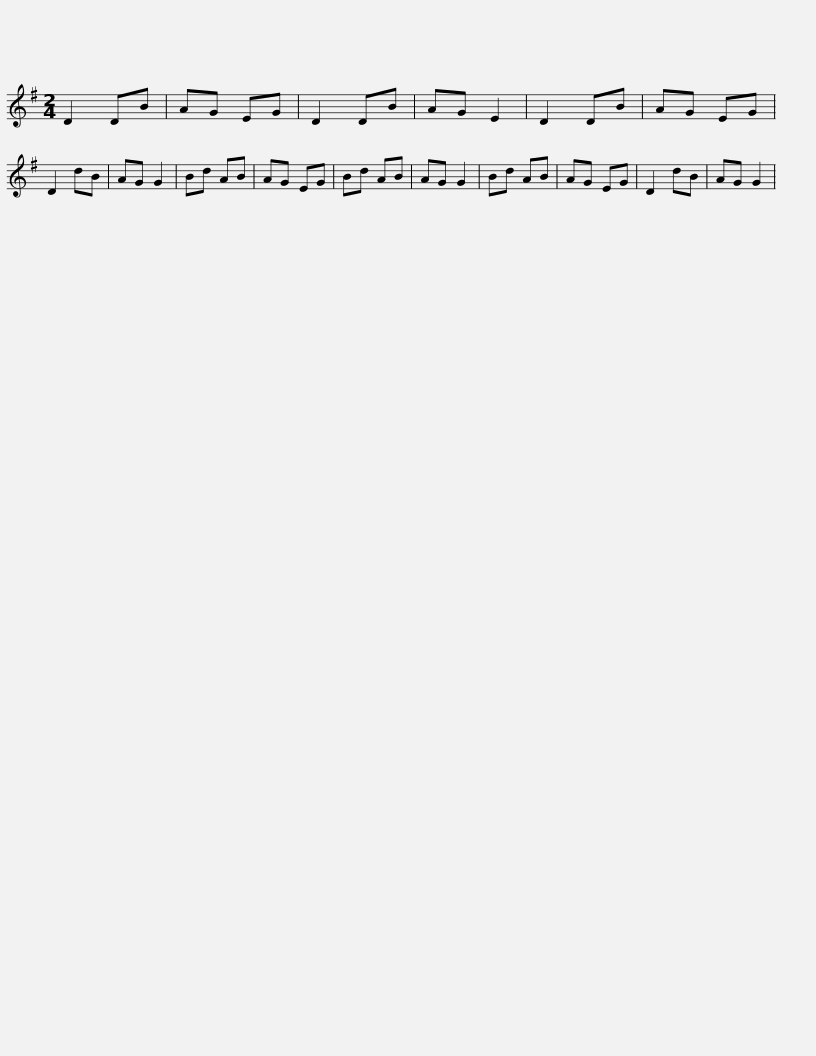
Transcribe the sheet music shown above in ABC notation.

X:1
L:1/8
M:2/4
I:linebreak $
K:G
V:1 treble
V:1
 D2 DB | AG EG | D2 DB | AG E2 | D2 DB | %5
 AG EG | D2 dB | AG G2 | Bd AB | AG EG | %10
 Bd AB | AG G2 |$ Bd AB | AG EG | D2 dB | %15
 AG G2 | %16
